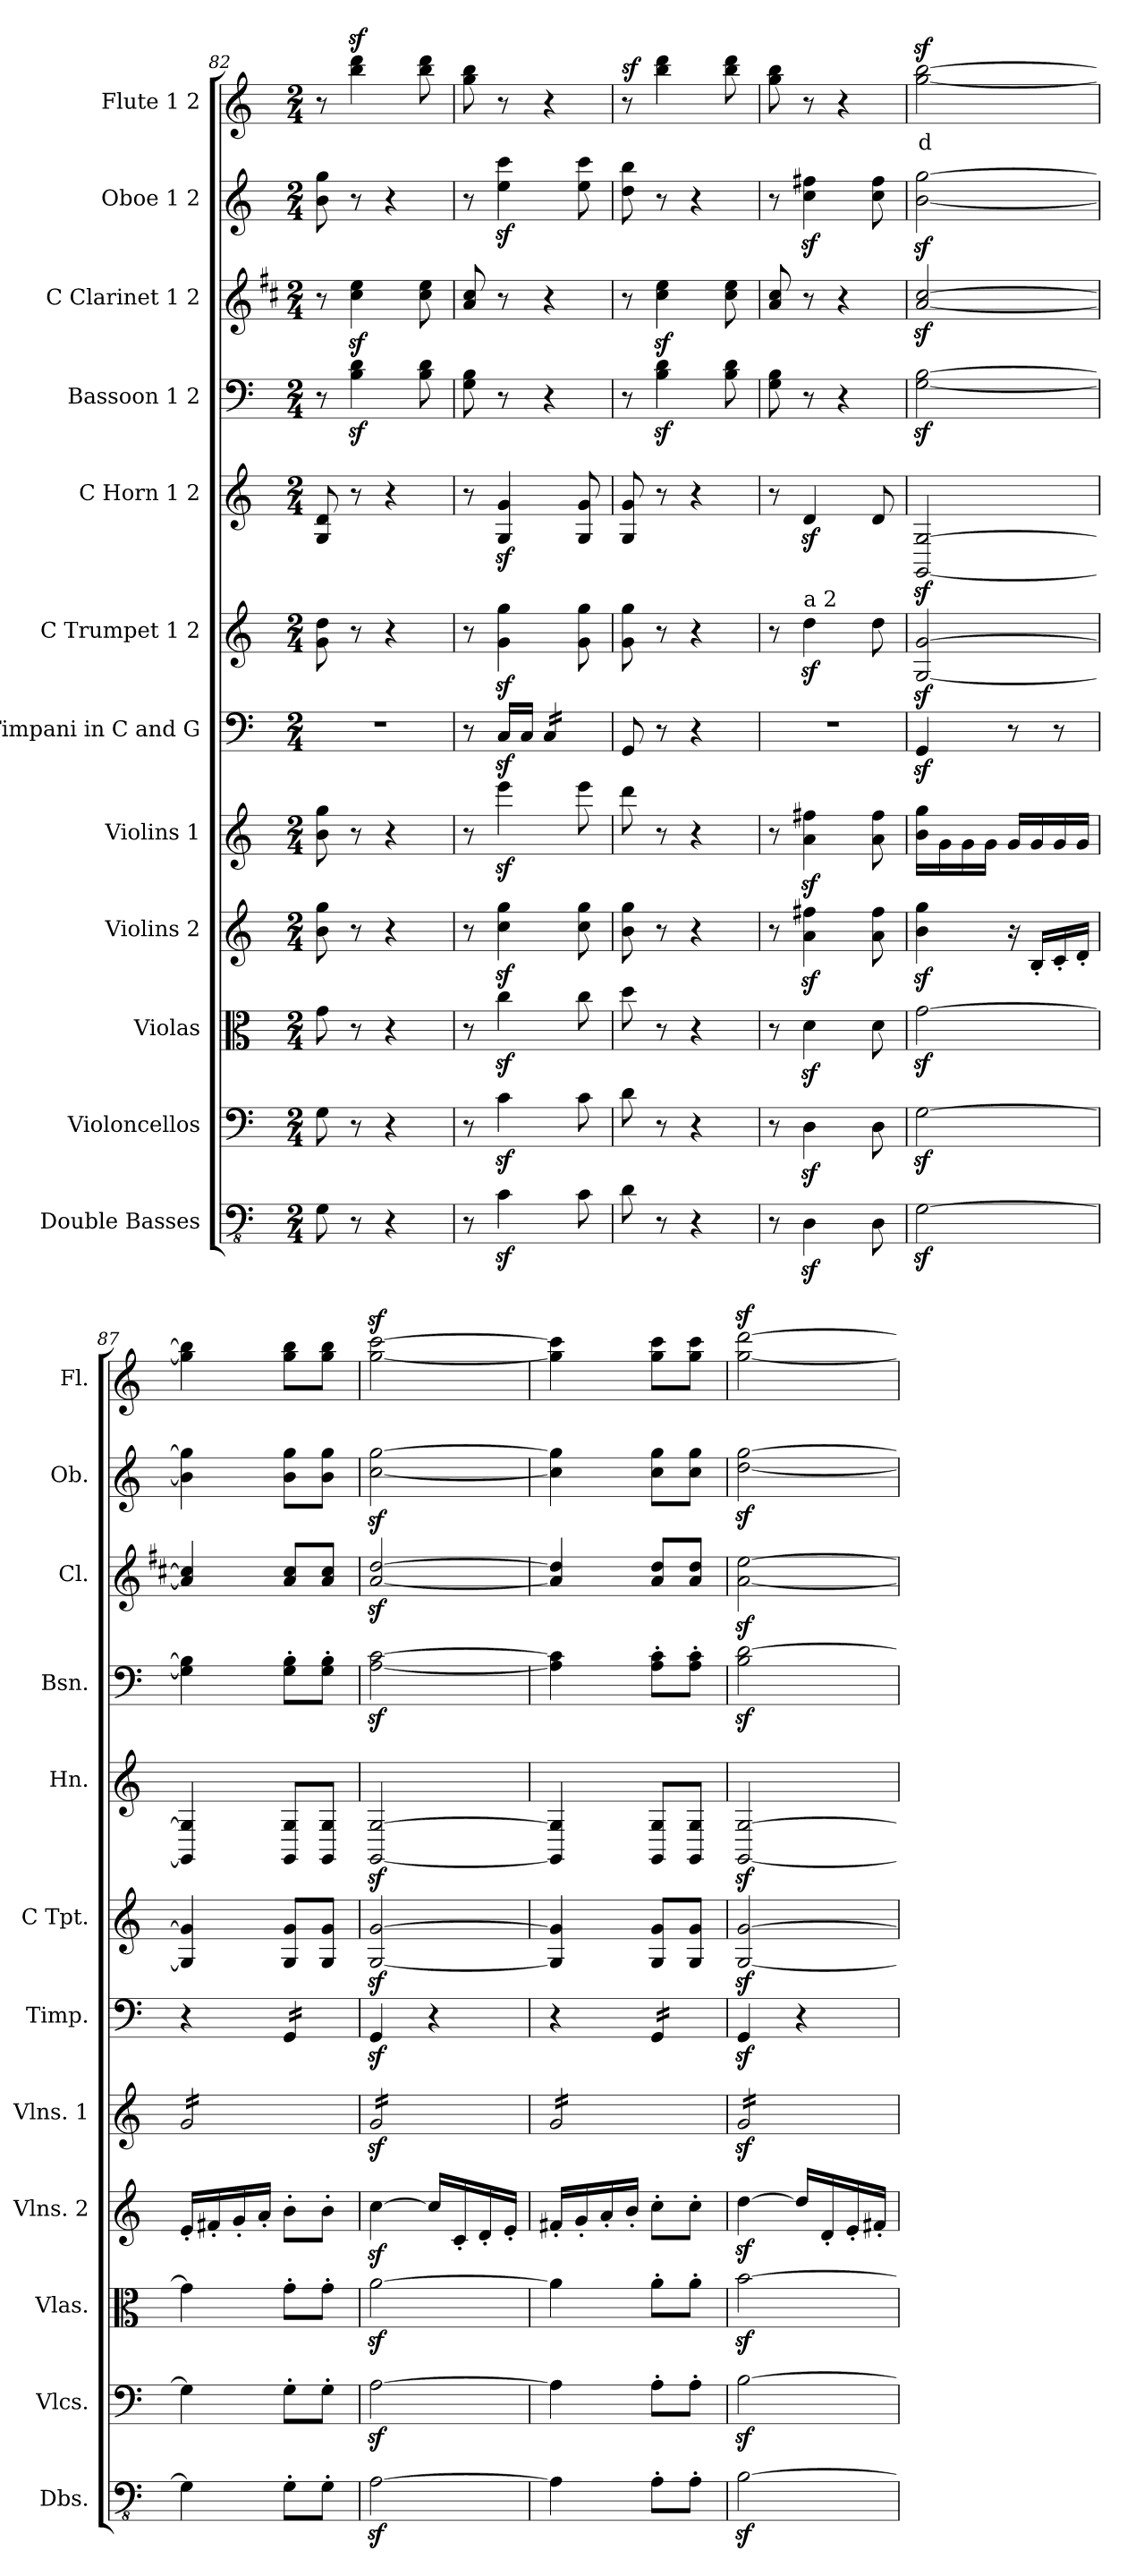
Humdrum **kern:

**kern	**kern	**kern	**kern	**kern	**kern	**kern	**kern	**kern	**kern	**kern	**kern	**text	**dynam
*part12	*part11	*part10	*part9	*part8	*part7	*part6	*part5	*part4	*part3	*part2	*part1	*part1	*part1
*staff12	*staff11	*staff10	*staff9	*staff8	*staff7	*staff6	*staff5	*staff4	*staff3	*staff2	*staff1	*staff1	*staff1
*I"Double Basses	*I"Violoncellos	*I"Violas	*I"Violins 2	*I"Violins 1	*I"Timpani in C and G	*I"C Trumpet 1 2	*I"C Horn  1 2	*I"Bassoon 1 2	*I"C Clarinet 1 2	*I"Oboe 1 2	*I"Flute 1 2	*	*
*I'Dbs.	*I'Vlcs.	*I'Vlas.	*I'Vlns. 2	*I'Vlns. 1	*I'Timp.	*I'C Tpt.	*I'Hn.	*I'Bsn.	*I'Cl.	*I'Ob.	*I'Fl.	*	*
*clefFv4	*clefF4	*clefC3	*clefG2	*clefG2	*clefF4	*clefG2	*clefG2	*clefF4	*clefG2	*clefG2	*clefG2	*	*
*	*	*	*	*	*	*	*ITrd7c12	*	*ITrd1c2	*	*	*	*
*k[]	*k[]	*k[]	*k[]	*k[]	*k[]	*k[]	*k[]	*k[]	*k[]	*k[]	*k[]	*	*
*M2/4	*M2/4	*M2/4	*M2/4	*M2/4	*M2/4	*M2/4	*M2/4	*M2/4	*M2/4	*M2/4	*M2/4	*	*
=82	=82	=82	=82	=82	=82	=82	=82	=82	=82	=82	=82	=82	=82
8GG\	8G\	8g\	8b\ 8gg\	8b\ 8gg\	2r	8g\ 8dd\	8GG/ 8D/	8r	8r	8b\ 8gg\	8r	.	.
8r	8r	8r	8r	8r	.	8r	8r	4B\z< 4d\z<	4b\z< 4dd\z<	8r	4bb\z< 4ddd\z<	.	.
4r	4r	4r	4r	4r	.	4r	4r	.	.	4r	.	.	.
.	.	.	.	.	.	.	.	8B\ 8d\	8b\ 8dd\	.	8bb\ 8ddd\	.	.
=83	=83	=83	=83	=83	=83	=83	=83	=83	=83	=83	=83	=83	=83
8r	8r	8r	8r	8r	8r	8r	8r	8G\ 8B\	8g/ 8b/	8r	8gg\ 8bb\	.	.
4Cz<\	4cz<\	4ccz<\	4cc\z< 4gg\z<	4eeez<\	16Cz</LL	4g\z< 4gg\z<	4GG/z< 4G/z<	8r	8r	4ee\z< 4ccc\z<	8r	.	.
.	.	.	.	.	16C/JJ	.	.	.	.	.	.	.	.
*	*	*	*	*	*tremolo	*	*	*	*	*	*	*	*
.	.	.	.	.	16C/LL	.	.	4r	4r	.	4r	.	.
.	.	.	.	.	16C/	.	.	.	.	.	.	.	.
8C\	8c\	8cc\	8cc\ 8gg\	8eee\	16C/	8g\ 8gg\	8GG/ 8G/	.	.	8ee\ 8ccc\	.	.	.
.	.	.	.	.	16C/JJ	.	.	.	.	.	.	.	.
*	*	*	*	*	*Xtremolo	*	*	*	*	*	*	*	*
=84	=84	=84	=84	=84	=84	=84	=84	=84	=84	=84	=84	=84	=84
!	!	!	!	!	!	!	!	!	!	!	!	!	!LO:DY:b
8D\	8d\	8dd\	8b\ 8gg\	8ddd\	8GG/	8g\ 8gg\	8GG/ 8G/	8r	8r	8dd\ 8bb\	8r	.	sf
8r	8r	8r	8r	8r	8r	8r	8r	4B\z< 4d\z<	4b\z< 4dd\z<	8r	4bb\ 4ddd\	.	.
4r	4r	4r	4r	4r	4r	4r	4r	.	.	4r	.	.	.
.	.	.	.	.	.	.	.	8B\ 8d\	8b\ 8dd\	.	8bb\ 8ddd\	.	.
=85	=85	=85	=85	=85	=85	=85	=85	=85	=85	=85	=85	=85	=85
8r	8r	8r	8r	8r	2r	8r	8r	8G\ 8B\	8g/ 8b/	8r	8gg\ 8bb\	.	.
!	!	!	!	!	!	!LO:TX:a:t=a 2	!	!	!	!	!	!	!
4DDz<\	4Dz<\	4dz<\	4a\z< 4ff#X\z<	4a\z< 4ff#X\z<	.	4ddz<\	4Dz</	8r	8r	4cc\z< 4ff#X\z<	8r	.	.
.	.	.	.	.	.	.	.	4r	4r	.	4r	.	.
8DD\	8D\	8d\	8a\ 8ff#\	8a\ 8ff#\	.	8dd\	8D/	.	.	8cc\ 8ff#\	.	.	.
=86	=86	=86	=86	=86	=86	=86	=86	=86	=86	=86	=86	=86	=86
[2GGz<\	[2Gz<\	[2gz<\	4b\z< 4gg\z<	16b\ 16gg\LL	4GGz</	[2G/z< [2g/z<	[2GGG/z< [2GG/z<	[2G\z< [2B\z<	[2g/z< [2b/z<	[2b\z< [2gg\z<	[2gg\z< [2bb\z<	d	.
.	.	.	.	16g\	.	.	.	.	.	.	.	.	.
.	.	.	.	16g\	.	.	.	.	.	.	.	.	.
.	.	.	.	16g\JJ	.	.	.	.	.	.	.	.	.
.	.	.	16r	16g/LL	8r	.	.	.	.	.	.	.	.
.	.	.	16B'/LL	16g/	.	.	.	.	.	.	.	.	.
.	.	.	16c'/	16g/	8r	.	.	.	.	.	.	.	.
.	.	.	16d'/JJ	16g/JJ	.	.	.	.	.	.	.	.	.
=87	=87	=87	=87	=87	=87	=87	=87	=87	=87	=87	=87	=87	=87
*	*	*	*	*tremolo	*	*	*	*	*	*	*	*	*
4GG\]	4G\]	4g\]	16e'/LL	16g/LL	4r	4G/] 4g/]	4GGG/] 4GG/]	4G\] 4B\]	4g/] 4b/]	4b\] 4gg\]	4gg\] 4bb\]	.	.
.	.	.	16f#X'/	16g/	.	.	.	.	.	.	.	.	.
.	.	.	16g'/	16g/	.	.	.	.	.	.	.	.	.
.	.	.	16a'/JJ	16g/	.	.	.	.	.	.	.	.	.
*	*	*	*	*	*tremolo	*	*	*	*	*	*	*	*
8GG'\L	8G'\L	8g'\L	8b'\L	16g/	16GG/LL	8G/ 8g/L	8GGG/ 8GG/L	8G\' 8B\'L	8g/ 8b/L	8b\ 8gg\L	8gg\ 8bb\L	.	.
.	.	.	.	16g/	16GG/	.	.	.	.	.	.	.	.
8GG'\J	8G'\J	8g'\J	8b'\J	16g/	16GG/	8G/ 8g/J	8GGG/ 8GG/J	8G\' 8B\'J	8g/ 8b/J	8b\ 8gg\J	8gg\ 8bb\J	.	.
.	.	.	.	16g/JJ	16GG/JJ	.	.	.	.	.	.	.	.
*	*	*	*	*	*Xtremolo	*	*	*	*	*	*	*	*
=88	=88	=88	=88	=88	=88	=88	=88	=88	=88	=88	=88	=88	=88
[2AAz<\	[2Az<\	[2az<\	[4ccz<\	16gz</LL	4GGz</	[2G/z< [2g/z<	[2GGG/z< [2GG/z<	[2A\z< [2c\z<	[2g/z< [2cc/z<	[2cc\z< [2gg\z<	[2gg\z< [2ccc\z<	.	.
.	.	.	.	16gz</	.	.	.	.	.	.	.	.	.
.	.	.	.	16gz</	.	.	.	.	.	.	.	.	.
.	.	.	.	16gz</	.	.	.	.	.	.	.	.	.
.	.	.	16cc/LL]	16gz</	4r	.	.	.	.	.	.	.	.
.	.	.	16c'/	16gz</	.	.	.	.	.	.	.	.	.
.	.	.	16d'/	16gz</	.	.	.	.	.	.	.	.	.
.	.	.	16e'/JJ	16gz</JJ	.	.	.	.	.	.	.	.	.
=89	=89	=89	=89	=89	=89	=89	=89	=89	=89	=89	=89	=89	=89
4AA\]	4A\]	4a\]	16f#X'/LL	16g/LL	4r	4G/] 4g/]	4GGG/] 4GG/]	4A\] 4c\]	4g/] 4cc/]	4cc\] 4gg\]	4gg\] 4ccc\]	.	.
.	.	.	16g'/	16g/	.	.	.	.	.	.	.	.	.
.	.	.	16a'/	16g/	.	.	.	.	.	.	.	.	.
.	.	.	16b'/JJ	16g/	.	.	.	.	.	.	.	.	.
*	*	*	*	*	*tremolo	*	*	*	*	*	*	*	*
8AA'\L	8A'\L	8a'\L	8cc'\L	16g/	16GG/LL	8G/ 8g/L	8GGG/ 8GG/L	8A\' 8c\'L	8g/ 8cc/L	8cc\ 8gg\L	8gg\ 8ccc\L	.	.
.	.	.	.	16g/	16GG/	.	.	.	.	.	.	.	.
8AA'\J	8A'\J	8a'\J	8cc'\J	16g/	16GG/	8G/ 8g/J	8GGG/ 8GG/J	8A\' 8c\'J	8g/ 8cc/J	8cc\ 8gg\J	8gg\ 8ccc\J	.	.
.	.	.	.	16g/JJ	16GG/JJ	.	.	.	.	.	.	.	.
*	*	*	*	*	*Xtremolo	*	*	*	*	*	*	*	*
=90	=90	=90	=90	=90	=90	=90	=90	=90	=90	=90	=90	=90	=90
[2BBz<\	[2Bz<\	[2bz<\	[4ddz<\	16gz</LL	4GGz</	[2G/z< [2g/z<	[2GGG/z< [2GG/z<	2B\z< [2d\z<	[2g\z< [2dd\z<	[2dd\z< [2gg\z<	[2gg\z< [2ddd\z<	.	.
.	.	.	.	16gz</	.	.	.	.	.	.	.	.	.
.	.	.	.	16gz</	.	.	.	.	.	.	.	.	.
.	.	.	.	16gz</	.	.	.	.	.	.	.	.	.
.	.	.	16dd/LL]	16gz</	4r	.	.	.	.	.	.	.	.
.	.	.	16d'/	16gz</	.	.	.	.	.	.	.	.	.
.	.	.	16e'/	16gz</	.	.	.	.	.	.	.	.	.
.	.	.	16f#X'/JJ	16gz</JJ	.	.	.	.	.	.	.	.	.
*	*	*	*	*Xtremolo	*	*	*	*	*	*	*	*	*
=	=	=	=	=	=	=	=	=	=	=	=	=	=
*-	*-	*-	*-	*-	*-	*-	*-	*-	*-	*-	*-	*-	*-
